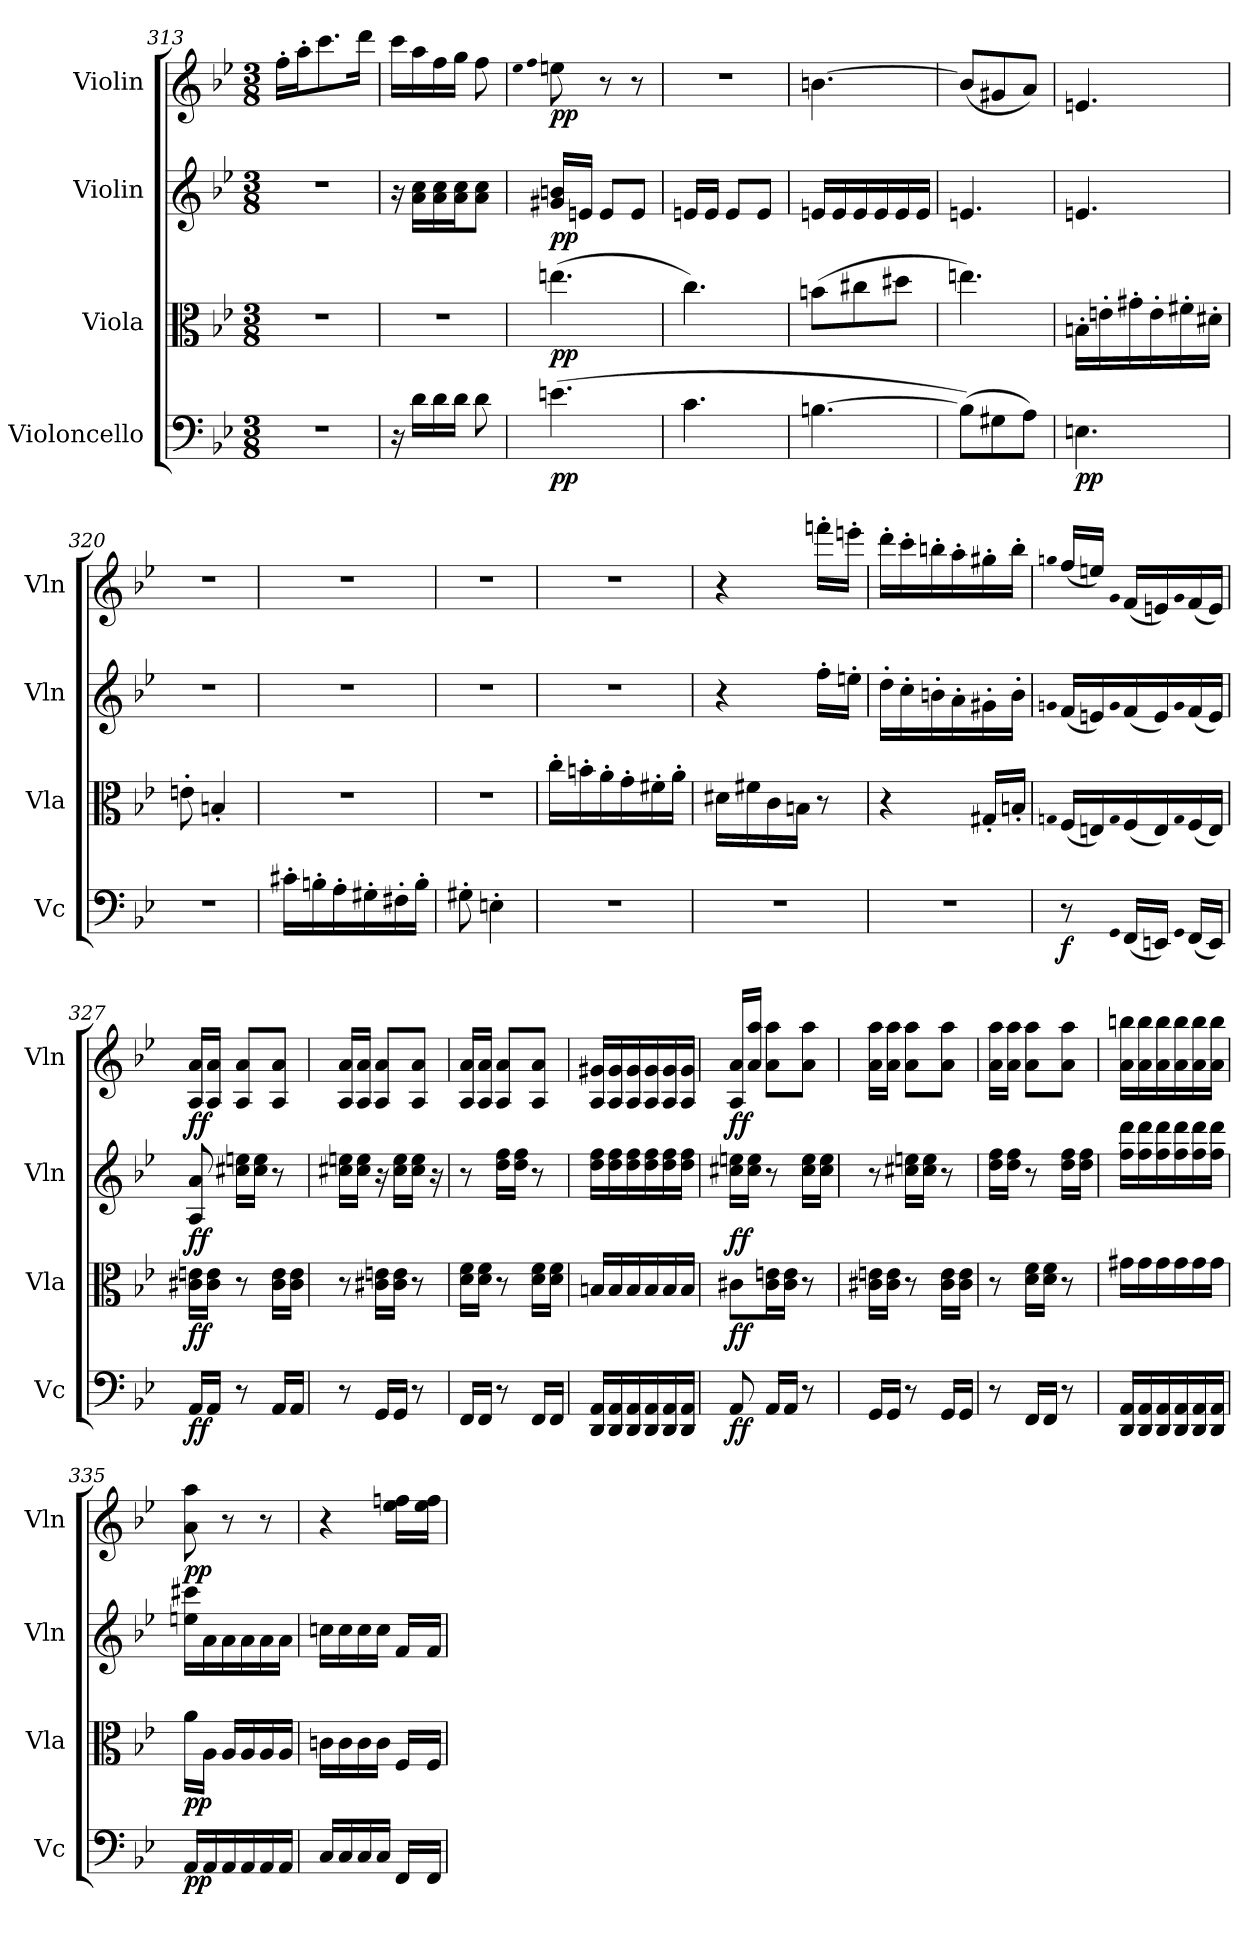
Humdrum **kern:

**kern	**dynam	**kern	**dynam	**kern	**dynam	**kern	**dynam
*part4	*part4	*part3	*part3	*part2	*part2	*part1	*part1
*staff4	*staff4	*staff3	*staff3	*staff2	*staff2	*staff1	*staff1
*I"Violoncello	*	*I"Viola	*	*I"Violin	*	*I"Violin	*
*I'Vc	*	*I'Vla	*	*I'Vln	*	*I'Vln	*
*clefF4	*	*clefC3	*	*clefG2	*	*clefG2	*
*k[b-e-]	*	*k[b-e-]	*	*k[b-e-]	*	*k[b-e-]	*
*B-:	*	*B-:	*	*B-:	*	*B-:	*
*M3/8	*	*M3/8	*	*M3/8	*	*M3/8	*
=313	=313	=313	=313	=313	=313	=313	=313
4.r	.	4.r	.	4.r	.	16ff'\LL	.
.	.	.	.	.	.	16aa'\J	.
.	.	.	.	.	.	8.ccc\	.
.	.	.	.	.	.	16ddd\Jk	.
=314	=314	=314	=314	=314	=314	=314	=314
16r	.	4.r	.	16r	.	16ccc\LL	.
16d\LL	.	.	.	16a\ 16cc\LL	.	16aa\	.
16d\	.	.	.	16a\ 16cc\	.	16ff\	.
16d\JJ	.	.	.	16a\ 16cc\J	.	16gg\JJ	.
8d\	.	.	.	8a\ 8cc\J	.	8ff\	.
=315	=315	=315	=315	=315	=315	=315	=315
.	.	.	.	.	.	qee-	.
.	.	.	.	.	.	qff	.
(4.en\	pp	(4.een\	pp	16g#X/ 16bn/LL	pp	8een\	pp
.	.	.	.	16en/JJ	.	.	.
.	.	.	.	8e/L	.	8r	.
.	.	.	.	8e/J	.	8r	.
=316	=316	=316	=316	=316	=316	=316	=316
4.c\	.	4.cc\)	.	16en/LL	.	4.r	.
.	.	.	.	16e/JJ	.	.	.
.	.	.	.	8e/L	.	.	.
.	.	.	.	8e/J	.	.	.
=317	=317	=317	=317	=317	=317	=317	=317
[4.Bn\	.	(8bn\L	.	16en/LL	.	[4.bn\	.
.	.	.	.	16e/	.	.	.
.	.	8cc#X\	.	16e/	.	.	.
.	.	.	.	16e/	.	.	.
.	.	8dd#X\J	.	16e/	.	.	.
.	.	.	.	16e/JJ	.	.	.
=318	=318	=318	=318	=318	=318	=318	=318
(8B\L])	.	4.een\)	.	4.en/	.	(8b/L]	.
8G#X\	.	.	.	.	.	8g#X/	.
8A\J)	.	.	.	.	.	8a/J)	.
=319	=319	=319	=319	=319	=319	=319	=319
4.En\	pp	16Bn'\LL	.	4.en/	.	4.en/	.
.	.	16en'\	.	.	.	.	.
.	.	16g#X'\	.	.	.	.	.
.	.	16e'\	.	.	.	.	.
.	.	16f#X'\	.	.	.	.	.
.	.	16d#X'\JJ	.	.	.	.	.
=320	=320	=320	=320	=320	=320	=320	=320
4.r	.	8en'\	.	4.r	.	4.r	.
.	.	4Bn'/	.	.	.	.	.
=321	=321	=321	=321	=321	=321	=321	=321
16c#X'\LL	.	4.r	.	4.r	.	4.r	.
16Bn'\	.	.	.	.	.	.	.
16A'\	.	.	.	.	.	.	.
16G#X'\	.	.	.	.	.	.	.
16F#X'\	.	.	.	.	.	.	.
16B'\JJ	.	.	.	.	.	.	.
=322	=322	=322	=322	=322	=322	=322	=322
8G#X'\	.	4.r	.	4.r	.	4.r	.
4En'\	.	.	.	.	.	.	.
=323	=323	=323	=323	=323	=323	=323	=323
4.r	.	16cc'\LL	.	4.r	.	4.r	.
.	.	16bn'\	.	.	.	.	.
.	.	16a'\	.	.	.	.	.
.	.	16g'\	.	.	.	.	.
.	.	16f#X'\	.	.	.	.	.
.	.	16a'\JJ	.	.	.	.	.
=324	=324	=324	=324	=324	=324	=324	=324
4.r	.	16d#X\LL	.	4r	.	4r	.
.	.	16f#X\	.	.	.	.	.
.	.	16c\	.	.	.	.	.
.	.	16Bn\JJ	.	.	.	.	.
.	.	8r	.	16ff'\LL	.	16fffn'\LL	.
.	.	.	.	16een'\JJ	.	16eeen'\JJ	.
=325	=325	=325	=325	=325	=325	=325	=325
4.r	.	4r	.	16dd'\LL	.	16ddd'\LL	.
.	.	.	.	16cc'\	.	16ccc'\	.
.	.	.	.	16bn'\	.	16bbn'\	.
.	.	.	.	16a'\	.	16aa'\	.
.	.	16G#X'/LL	.	16g#X'\	.	16gg#X'\	.
.	.	16Bn'/JJ	.	16b'\JJ	.	16bb'\JJ	.
=326	=326	=326	=326	=326	=326	=326	=326
.	.	qGn	.	qgn	.	qggn	.
8r	f	(16F/LL	.	(16f/LL	.	(16ff/LL	.
.	.	16En/)	.	16en/)	.	16een/JJ)	.
qGG	.	qG	.	qg	.	qg	.
(16FF/LL	.	(16F/	.	(16f/	.	(16f/LL	.
16EEn/JJ)	.	16E/)	.	16e/)	.	16en/)	.
qGG	.	qG	.	qg	.	qg	.
(16FF/LL	.	(16F/	.	(16f/	.	(16f/	.
16EE/JJ)	.	16E/JJ)	.	16e/JJ)	.	16e/JJ)	.
=327	=327	=327	=327	=327	=327	=327	=327
16AA/LL	ff	16c#X\ 16en\LL	ff	8A/ 8a/	ff	16A/ 16a/LL	ff
16AA/JJ	.	16c#\ 16e\JJ	.	.	.	16A/ 16a/JJ	.
8r	.	8r	.	16cc#X\ 16een\LL	.	8A/ 8a/L	.
.	.	.	.	16cc#\ 16ee\JJ	.	.	.
16AA/LL	.	16c#\ 16e\LL	.	8r	.	8A/ 8a/J	.
16AA/JJ	.	16c#\ 16e\JJ	.	.	.	.	.
=328	=328	=328	=328	=328	=328	=328	=328
8r	.	8r	.	16cc#X\ 16een\LL	.	16A/ 16a/LL	.
.	.	.	.	16cc#\ 16ee\JJ	.	16A/ 16a/JJ	.
16GG/LL	.	16c#X\ 16en\LL	.	16r	.	8A/ 8a/L	.
16GG/JJ	.	16c#\ 16e\JJ	.	16cc#\ 16ee\LL	.	.	.
8r	.	8r	.	16cc#\ 16ee\JJ	.	8A/ 8a/J	.
.	.	.	.	16r	.	.	.
=329	=329	=329	=329	=329	=329	=329	=329
16FF/LL	.	16d\ 16f\LL	.	8r	.	16A/ 16a/LL	.
16FF/JJ	.	16d\ 16f\JJ	.	.	.	16A/ 16a/JJ	.
8r	.	8r	.	16dd\ 16ff\LL	.	8A/ 8a/L	.
.	.	.	.	16dd\ 16ff\JJ	.	.	.
16FF/LL	.	16d\ 16f\LL	.	8r	.	8A/ 8a/J	.
16FF/JJ	.	16d\ 16f\JJ	.	.	.	.	.
=330	=330	=330	=330	=330	=330	=330	=330
16DD/ 16AA/LL	.	16Bn/LL	.	16dd\ 16ff\LL	.	16A/ 16g#X/LL	.
16DD/ 16AA/	.	16B/	.	16dd\ 16ff\	.	16A/ 16g#/	.
16DD/ 16AA/	.	16B/	.	16dd\ 16ff\	.	16A/ 16g#/	.
16DD/ 16AA/	.	16B/	.	16dd\ 16ff\	.	16A/ 16g#/	.
16DD/ 16AA/	.	16B/	.	16dd\ 16ff\	.	16A/ 16g#/	.
16DD/ 16AA/JJ	.	16B/JJ	.	16dd\ 16ff\JJ	.	16A/ 16g#/JJ	.
=331	=331	=331	=331	=331	=331	=331	=331
8AA/	ff	8c#X\L	ff	16cc#X\ 16een\LL	ff	16A/ 16a/LL	ff
.	.	.	.	16cc#\ 16ee\JJ	.	16a/ 16aa/JJ	.
16AA/LL	.	16c#\ 16en\L	.	8r	.	8a\ 8aa\L	.
16AA/JJ	.	16c#\ 16e\JJ	.	.	.	.	.
8r	.	8r	.	16cc#\ 16ee\LL	.	8a\ 8aa\J	.
.	.	.	.	16cc#\ 16ee\JJ	.	.	.
=332	=332	=332	=332	=332	=332	=332	=332
16GG/LL	.	16c#X\ 16en\LL	.	8r	.	16a\ 16aa\LL	.
16GG/JJ	.	16c#\ 16e\JJ	.	.	.	16a\ 16aa\JJ	.
8r	.	8r	.	16cc#X\ 16een\LL	.	8a\ 8aa\L	.
.	.	.	.	16cc#\ 16ee\JJ	.	.	.
16GG/LL	.	16c#\ 16e\LL	.	8r	.	8a\ 8aa\J	.
16GG/JJ	.	16c#\ 16e\JJ	.	.	.	.	.
=333	=333	=333	=333	=333	=333	=333	=333
8r	.	8r	.	16dd\ 16ff\LL	.	16a\ 16aa\LL	.
.	.	.	.	16dd\ 16ff\JJ	.	16a\ 16aa\JJ	.
16FF/LL	.	16d\ 16f\LL	.	8r	.	8a\ 8aa\L	.
16FF/JJ	.	16d\ 16f\JJ	.	.	.	.	.
8r	.	8r	.	16dd\ 16ff\LL	.	8a\ 8aa\J	.
.	.	.	.	16dd\ 16ff\JJ	.	.	.
=334	=334	=334	=334	=334	=334	=334	=334
16DD/ 16AA/LL	.	16g#X\LL	.	16ff\ 16ddd\LL	.	16a\ 16bbn\LL	.
16DD/ 16AA/	.	16g#\	.	16ff\ 16ddd\	.	16a\ 16bb\	.
16DD/ 16AA/	.	16g#\	.	16ff\ 16ddd\	.	16a\ 16bb\	.
16DD/ 16AA/	.	16g#\	.	16ff\ 16ddd\	.	16a\ 16bb\	.
16DD/ 16AA/	.	16g#\	.	16ff\ 16ddd\	.	16a\ 16bb\	.
16DD/ 16AA/JJ	.	16g#\JJ	.	16ff\ 16ddd\JJ	.	16a\ 16bb\JJ	.
=335	=335	=335	=335	=335	=335	=335	=335
16AA/LL	pp	16a\LL	pp	16een\ 16ccc#X\LL	.	8a\ 8aa\	pp
16AA/	.	16A\JJ	.	16a\	.	.	.
16AA/	.	16A/LL	.	16a\	.	8r	.
16AA/	.	16A/	.	16a\	.	.	.
16AA/	.	16A/	.	16a\	.	8r	.
16AA/JJ	.	16A/JJ	.	16a\JJ	.	.	.
=336	=336	=336	=336	=336	=336	=336	=336
16C/LL	.	16cn\LL	.	16ccn\LL	.	4r	.
16C/	.	16c\	.	16cc\	.	.	.
16C/	.	16c\	.	16cc\	.	.	.
16C/JJ	.	16c\JJ	.	16cc\JJ	.	.	.
16FF/LL	.	16F/LL	.	16f/LL	.	16ee-\ 16ffn\LL	.
16FF/JJ	.	16F/JJ	.	16f/JJ	.	16ee-\ 16ff\JJ	.
=	=	=	=	=	=	=	=
*-	*-	*-	*-	*-	*-	*-	*-
